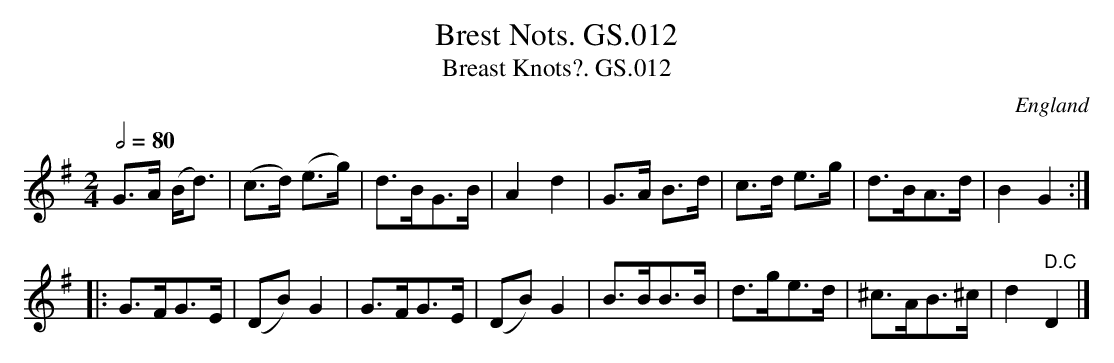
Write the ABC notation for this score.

X:1
T:Brest Nots. GS.012
T:Breast Knots?. GS.012
L:1/8
M:2/4
O:England
Q:1/2=80
K:G major
G>A  (B<d) | (c>d) (e>g) | d>BG>B | A2d2 |\
G>A B>d | c>d  e>g | d>BA>d | B2 G2:|!
|:G>FG>E | (DB) G2 | G>FG>E | (DB) G2  |\
B>BB>B | d>ge>d | ^c>AB>^c | d2" D.C"D2 |]
